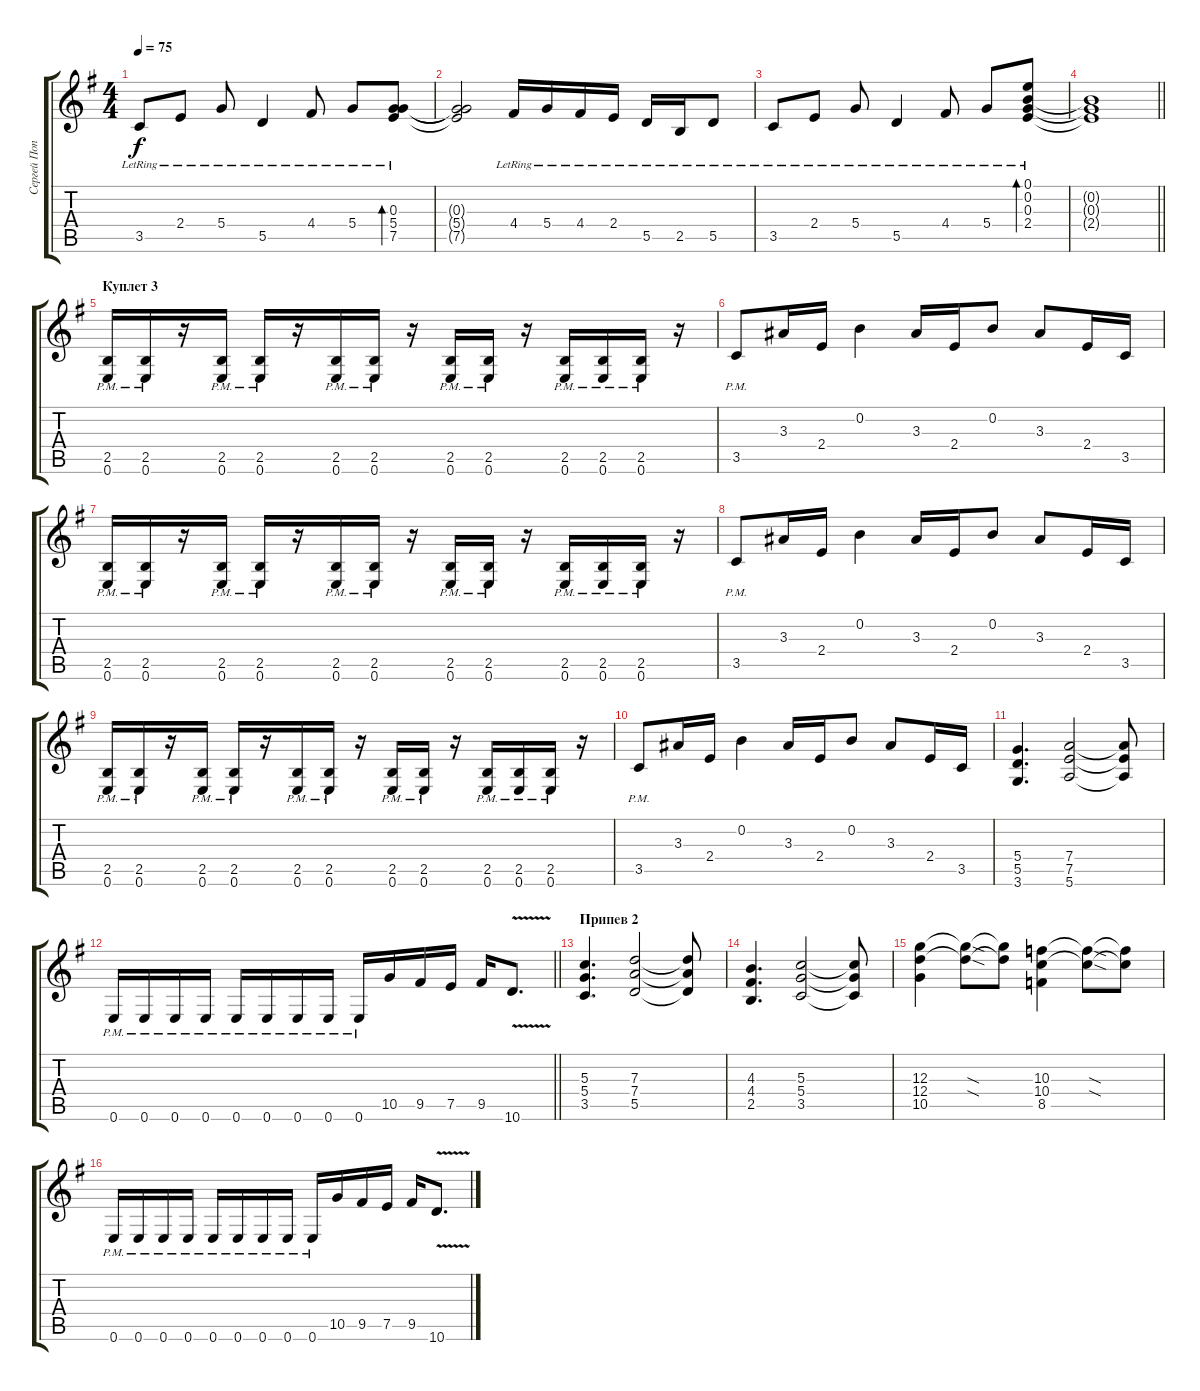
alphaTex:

\track ("Сергей Попов" "Сергей Поп") {instrument distortionguitar}
\staff {score tabs}
\tuning (E4 B3 G3 D3 A2 E2) {hide}
\ts (4 4)
\tempo 75
\clef g2
\ks eminor
3.5{lr}.8{dy f} 2.4{lr}.8 5.4{lr}.8 5.5{lr}.4 4.4{lr}.8 5.4{lr}.8 (0.3{lr} 5.4{lr} 7.5{lr}).8{bd 120} |
(0.3{t} 5.4{t} 7.5{t}).2 4.4{lr}.16 5.4{lr}.16 4.4{lr}.16 2.4{lr}.16 5.5{lr}.16 2.5{lr}.16 5.5{lr}.8 |
3.5{lr}.8 2.4{lr}.8 5.4{lr}.8 5.5{lr}.4 4.4{lr}.8 5.4{lr}.8 (0.1 0.2{lr} 0.3{lr} 2.4{lr}).8{bd 60} |
\barLineRight lightlight
(0.2{t} 0.3{t} 2.4{t}).1 |
\section ("" "Куплет 3")
(2.5{pm} 0.6{pm}).16{volume 14 instrument distortionguitar} (2.5{pm} 0.6{pm}).16 r.16 (2.5{pm} 0.6{pm}).16 (2.5{pm} 0.6{pm}).16 r.16 (2.5{pm} 0.6{pm}).16 (2.5{pm} 0.6{pm}).16 r.16 (2.5{pm} 0.6{pm}).16 (2.5{pm} 0.6{pm}).16 r.16 (2.5{pm} 0.6{pm}).16 (2.5{pm} 0.6{pm}).16 (2.5{pm} 0.6{pm}).16 r.16 |
3.5{pm}.8 3.3.16 2.4.16 0.2.4 3.3.16 2.4.16 0.2.8 3.3.8 2.4.16 3.5.16 |
(2.5{pm} 0.6{pm}).16 (2.5{pm} 0.6{pm}).16 r.16 (2.5{pm} 0.6{pm}).16 (2.5{pm} 0.6{pm}).16 r.16 (2.5{pm} 0.6{pm}).16 (2.5{pm} 0.6{pm}).16 r.16 (2.5{pm} 0.6{pm}).16 (2.5{pm} 0.6{pm}).16 r.16 (2.5{pm} 0.6{pm}).16 (2.5{pm} 0.6{pm}).16 (2.5{pm} 0.6{pm}).16 r.16 |
3.5{pm}.8 3.3.16 2.4.16 0.2.4 3.3.16 2.4.16 0.2.8 3.3.8 2.4.16 3.5.16 |
(2.5{pm} 0.6{pm}).16 (2.5{pm} 0.6{pm}).16 r.16 (2.5{pm} 0.6{pm}).16 (2.5{pm} 0.6{pm}).16 r.16 (2.5{pm} 0.6{pm}).16 (2.5{pm} 0.6{pm}).16 r.16 (2.5{pm} 0.6{pm}).16 (2.5{pm} 0.6{pm}).16 r.16 (2.5{pm} 0.6{pm}).16 (2.5{pm} 0.6{pm}).16 (2.5{pm} 0.6{pm}).16 r.16 |
3.5{pm}.8 3.3.16 2.4.16 0.2.4 3.3.16 2.4.16 0.2.8 3.3.8 2.4.16 3.5.16 |
(5.4 5.5 3.6).4{d} (7.4 7.5 5.6).2 (7.4{t} 7.5{t} 5.6{t}).8 |
\barLineRight lightlight
0.6{pm}.16 0.6{pm}.16 0.6{pm}.16 0.6{pm}.16 0.6{pm}.16 0.6{pm}.16 0.6{pm}.16 0.6{pm}.16 0.6{pm}.16 10.5.16 9.5.16 7.5.16 9.5.16 10.6{v}.8{d} |
\section ("" "Припев 2")
(5.3 5.4 3.5).4{d} (7.3 7.4 5.5).2 (7.3{t} 7.4{t} 5.5{t}).8 |
(4.3 4.4 2.5).4{d} (5.3 5.4 3.5).2 (5.3{t} 5.4{t} 3.5{t}).8 |
(12.3 12.4 10.5).4 (12.3{sod t} 12.4{sod t}).8 (12.3{t} 12.4{t}).8 (10.3 10.4 8.5).4 (10.3{sod t} 10.4{sod t}).8 (10.3{t} 10.4{t}).8 |
0.6{pm}.16 0.6{pm}.16 0.6{pm}.16 0.6{pm}.16 0.6{pm}.16 0.6{pm}.16 0.6{pm}.16 0.6{pm}.16 0.6{pm}.16 10.5.16 9.5.16 7.5.16 9.5.16 10.6{v}.8{d}
